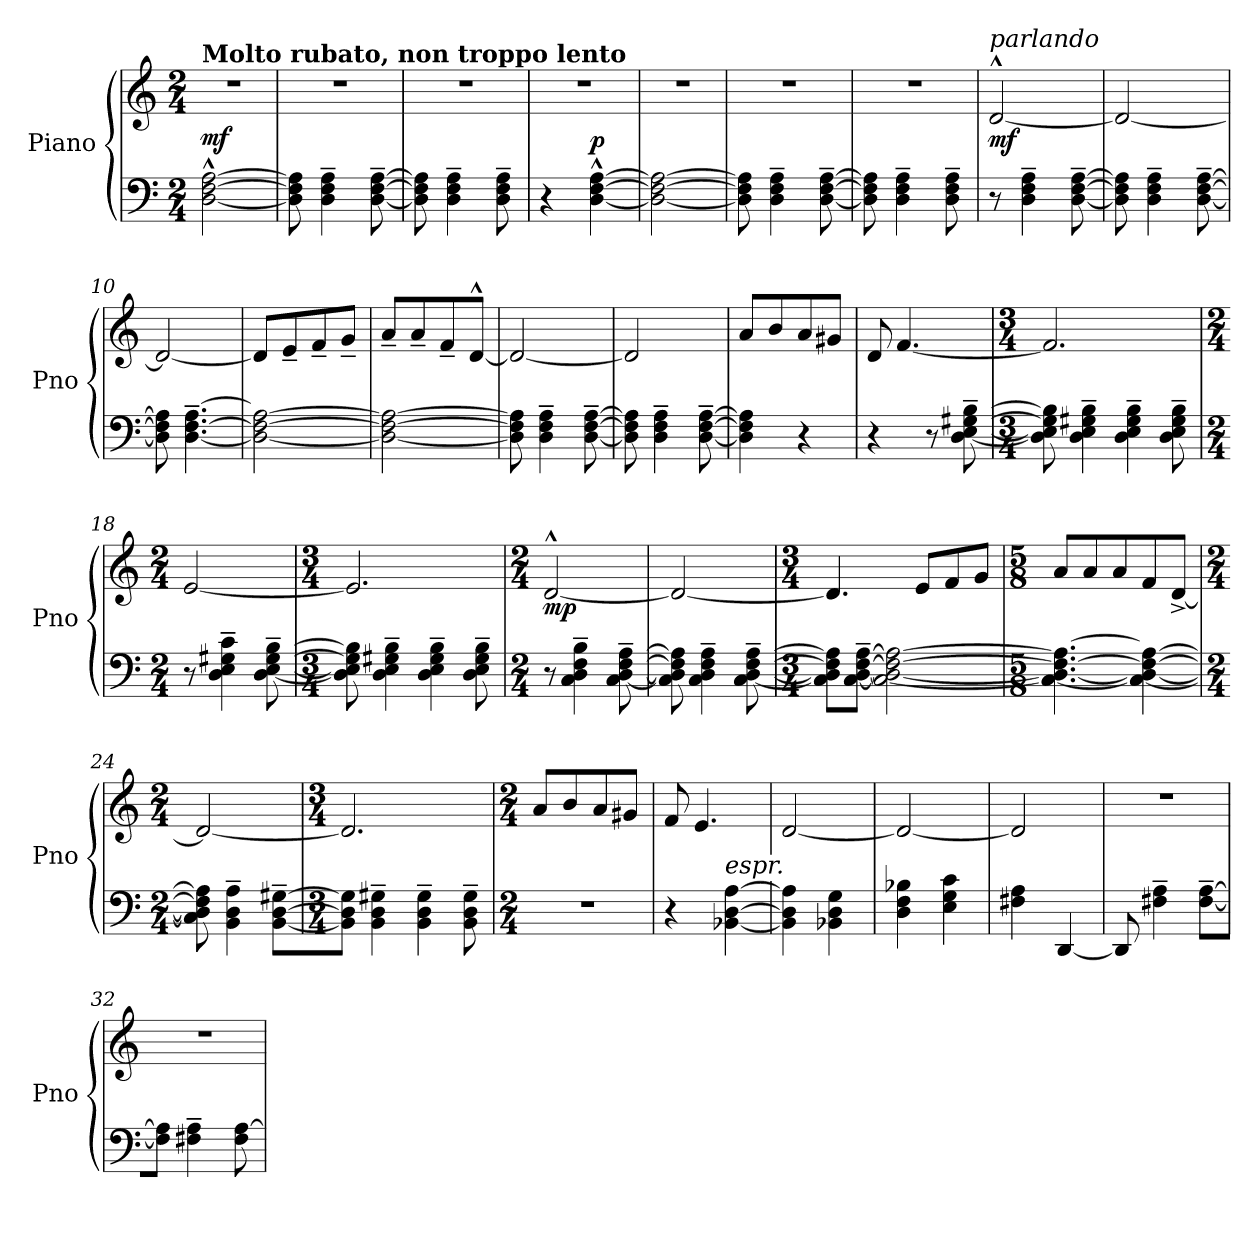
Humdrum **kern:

**kern	**kern	**dynam
*part1	*part1	*part1
*staff2	*staff1	*staff1/2
*I"Piano	*	*
*I'Pno	*	*
*clefF4	*clefG2	*
*k[]	*k[]	*
*M2/4	*M2/4	*
=1	=1	=1
!	!LO:TX:a:B:t=Molto rubato, non troppo lento	!
!	!	!LO:DY:a=2
[2D\^^ [2F\^^ [2A\^^	2r	mf
=2	=2	=2
8D\] 8F\] 8A\]	2r	.
4D\~ 4F\~ 4A\~	.	.
[8D\~ [8F\~ [8A\~	.	.
=3	=3	=3
8D\] 8F\] 8A\]	2r	.
4D\~ 4F\~ 4A\~	.	.
8D\~ 8F\~ 8A\~	.	.
=4	=4	=4
4r	2r	.
!	!	!LO:DY:a=2
[4D\^^ [4F\^^ [4A\^^	.	p
=5	=5	=5
2D\_ 2F\_ 2A\_	2r	.
=6	=6	=6
8D\] 8F\] 8A\]	2r	.
4D\~ 4F\~ 4A\~	.	.
[8D\~ [8F\~ [8A\~	.	.
=7	=7	=7
8D\] 8F\] 8A\]	2r	.
4D\~ 4F\~ 4A\~	.	.
8D\~ 8F\~ 8A\~	.	.
!!LO:LB:g=z
=8	=8	=8
!	!LO:TX:a:i:t=parlando	!
!	!	!LO:DY:b
8r	[2d^^/	mf
4D\~ 4F\~ 4A\~	.	.
[8D\~ [8F\~ [8A\~	.	.
=9	=9	=9
8D\] 8F\] 8A\]	2d/_	.
4D\~ 4F\~ 4A\~	.	.
[8D\~ [8F\~ [8A\~	.	.
=10	=10	=10
8D\] 8F\] 8A\]	2d/_	.
[4.D\~ [4.F\~ [4.A\~	.	.
=11	=11	=11
2D\_ 2F\_ 2A\_	8d/L]	.
.	8e~/	.
.	8f~/	.
.	8g~/J	.
=12	=12	=12
2D\_ 2F\_ 2A\_	8a~/L	.
.	8a~/	.
.	8f~/	.
.	[8d^^/J	.
=13	=13	=13
8D\] 8F\] 8A\]	2d/_	.
4D\~ 4F\~ 4A\~	.	.
[8D\~ [8F\~ [8A\~	.	.
=14	=14	=14
8D\] 8F\] 8A\]	2d/]	.
4D\~ 4F\~ 4A\~	.	.
[8D\~ [8F\~ [8A\~	.	.
!!LO:LB:g=z
=15	=15	=15
4D\] 4F\] 4A\]	8a/L	.
.	8b/	.
4r	8a/	.
.	8g#X/J	.
=16	=16	=16
4r	8d/	.
.	[4.f/	.
8r	.	.
[8D\~ [8E\~ [8G#X\~ [8B\~	.	.
=17	=17	=17
*M3/4	*M3/4	*
8D\] 8E\] 8G#\] 8B\]	2.f/]	.
4D\~ 4E\~ 4G#X\~ 4B\~	.	.
4D\~ 4E\~ 4G#\~ 4B\~	.	.
8D\~ 8E\~ 8G#\~ 8B\~	.	.
=18	=18	=18
*M2/4	*M2/4	*
8r	[2e/	.
4D\~ 4E\~ 4G#X\~ 4c\~	.	.
[8D\~ [8E\~ [8G#\~ [8B\~	.	.
=19	=19	=19
*M3/4	*M3/4	*
8D\] 8E\] 8G#\] 8B\]	2.e/]	.
4D\~ 4E\~ 4G#X\~ 4B\~	.	.
4D\~ 4E\~ 4G#\~ 4B\~	.	.
8D\~ 8E\~ 8G#\~ 8B\~	.	.
=20	=20	=20
*M2/4	*M2/4	*
!	!	!LO:DY:b
8r	[2d^^/	mp
4C\~ 4D\~ 4F\~ 4B\~	.	.
[8C\~ [8D\~ [8F\~ [8A\~	.	.
!!LO:LB:g=z
=21	=21	=21
8C\] 8D\] 8F\] 8A\]	2d/_	.
4C\~ 4D\~ 4F\~ 4A\~	.	.
[8C\~ [8D\~ [8F\~ [8A\~	.	.
=22	=22	=22
*M3/4	*M3/4	*
8C\] 8D\] 8F\] 8A\]L	4.d/]	.
[8C\~ [8D\~ [8F\~ [8A\~J	.	.
2C\_ 2D\_ 2F\_ 2A\_	.	.
.	8e/L	.
.	8f/	.
.	8g/J	.
=23	=23	=23
*M5/8	*M5/8	*
4.C\_ 4.D\_ 4.F\_ 4.A\_	8a/L	.
.	8a/	.
.	8a/	.
4C\_ 4D\_ 4F\_ 4A\_	8f/	.
.	[8d^/J	.
=24	=24	=24
*M2/4	*M2/4	*
8C\] 8D\] 8F\] 8A\]	2d/_	.
4BB\~ 4D\~ 4A\~	.	.
[8BB\~ [8D\~ [8G#X\~L	.	.
=25	=25	=25
*M3/4	*M3/4	*
8BB\] 8D\] 8G#\]J	2.d/]	.
4BB\~ 4D\~ 4G#X\~	.	.
4BB\~ 4D\~ 4G#\~	.	.
8BB\~ 8D\~ 8G#\~	.	.
=26	=26	=26
*M2/4	*M2/4	*
2r	8a/L	.
.	8b/	.
.	8a/	.
.	8g#X/J	.
!!LO:LB:g=z
=27	=27	=27
4r	8f/	.
.	4.e/	.
!LO:TX:a:i:t=espr.	!	!
[4BB-X\ [4D\ [4A\	.	.
=28	=28	=28
4BB-\] 4D\] 4A\]	[2d/	.
4BB-X\ 4D\ 4G\	.	.
=29	=29	=29
4D\ 4F\ 4B-X\	2d/_	.
4E\ 4G\ 4c\	.	.
=30	=30	=30
4F#X\ 4A\	2d/]	.
[4DD/	.	.
=31	=31	=31
8DD/]	2r	.
4F#X\~ 4A\~	.	.
[8F#\~ [8A\~L	.	.
=32	=32	=32
8F#\] 8A\]J	2r	.
4F#X\~ 4A\~	.	.
8F#\ [8A\	.	.
=	=	=
*-	*-	*-
